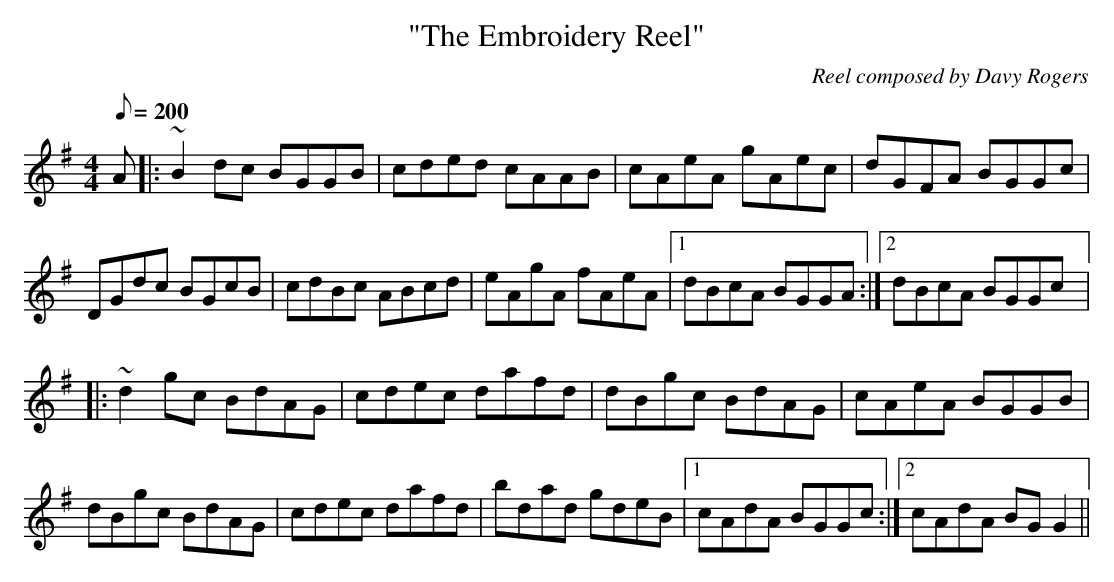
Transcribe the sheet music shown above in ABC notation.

X:1
T:"The Embroidery Reel"
C:Reel composed by Davy Rogers
L:1/8
Q:200
K:G
M:4/4
A |: ~B2 dc BGGB | cded cAAB | cAeA gAec | dGFA BGGc |
DGdc BGcB | cdBc ABcd | eAgA fAeA |1 dBcA BGGA :|2 dBcA BGGc |:
~d2 gc BdAG | cdec dafd | dBgc BdAG | cAeA BGGB |
dBgc BdAG | cdec dafd | bdad gdeB |1 cAdA BGGc :|2 cAdA BG G2 ||
